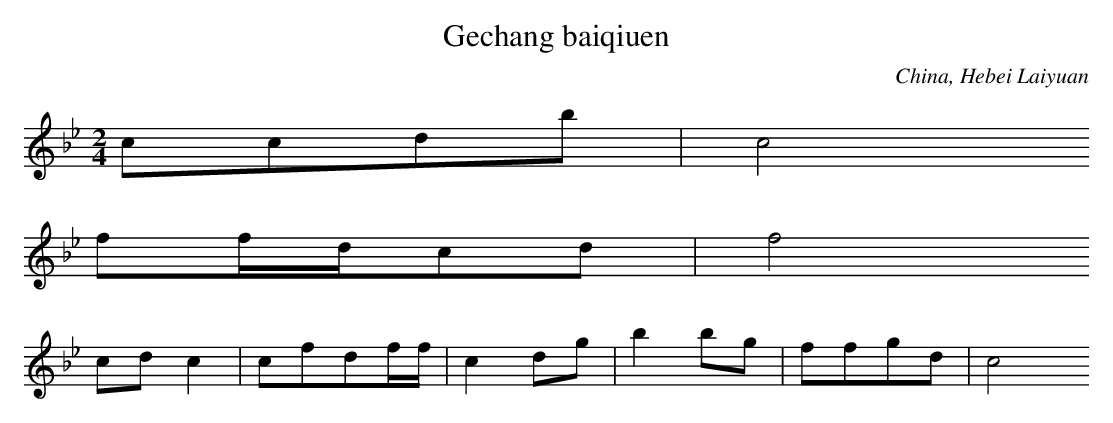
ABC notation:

X:1
T: Gechang baiqiuen
O: China, Hebei Laiyuan
M: 2/4
L: 1/16
K: Bb
c2c2d2b2 | c8
f2fdc2d2 | f8
c2d2c4 | c2f2d2ff | c4d2g2 | b4b2g2 | f2f2g2d2 | c8
